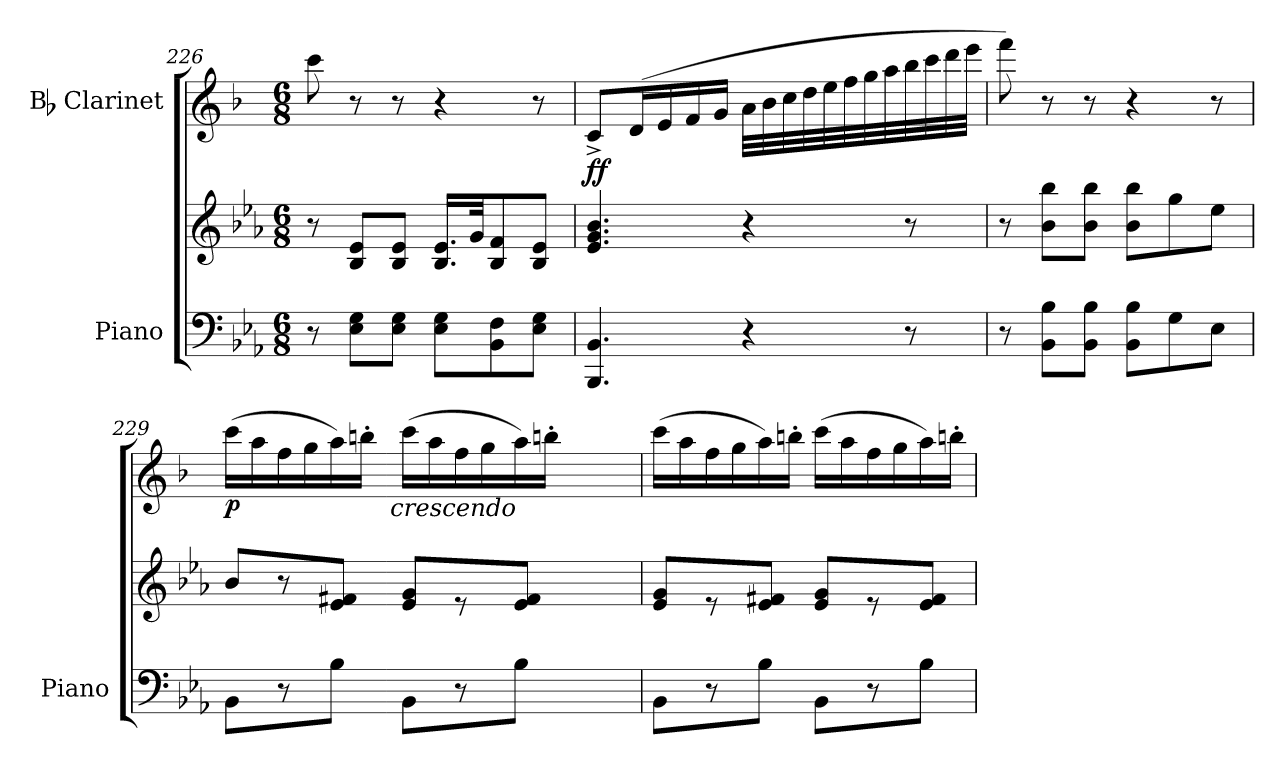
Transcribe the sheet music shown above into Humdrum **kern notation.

**kern	**kern	**kern	**dynam
*part2	*part2	*part1	*part1
*staff3	*staff2	*staff1	*staff1
*I"Piano	*	*I"Bb Clarinet	*
*I'Piano	*	*	*
*clefF4	*clefG2	*clefG2	*
*	*	*ITrd1c2	*
*k[b-e-a-]	*k[b-e-a-]	*k[b-e-a-]	*
*E-:	*E-:	*E-:	*
*M6/8	*M6/8	*M6/8	*
=226	=226	=226	=226
8r	8r	8bb-\	.
8E-\ 8G\L	8B-/ 8e-/L	8r	.
8E-\ 8G\J	8B-/ 8e-/J	8r	.
8E-\ 8G\L	16.B-/ 16.e-/LL	4r	.
.	32g/Jk	.	.
8BB-\ 8F\	8B-/ 8f/	.	.
8E-\ 8G\J	8B-/ 8e-/J	8r	.
=227	=227	=227	=227
!	!	!	!LO:DY:b
4.BBB-/ 4.BB-/	4.e-/ 4.g/ 4.b-/	8B-^</L	ff
.	.	(>16c/L	.
.	.	16d/	.
.	.	16e-/	.
.	.	16f/JJ	.
4r	4r	32g\LLL	.
.	.	32a-\	.
.	.	32b-\	.
.	.	32cc\	.
.	.	32dd\	.
.	.	32ee-\	.
.	.	32ff\	.
.	.	32gg\	.
8r	8r	32aa-\	.
.	.	32bb-\	.
.	.	32ccc\	.
.	.	32ddd\JJJ	.
=228	=228	=228	=228
8r	8r	8eee-\)	.
8BB-\ 8B-\L	8b-\ 8bb-\L	8r	.
8BB-\ 8B-\J	8b-\ 8bb-\J	8r	.
8BB-\ 8B-\L	8b-\ 8bb-\L	4r	.
8G\	8gg\	.	.
8E-\J	8ee-\J	8r	.
=229	=229	=229	=229
!	!	!	!LO:DY:b
*	*	*^	*
8BB-\L	8b-/L	(>16bb-\LL	4ryy	p
.	.	16gg\	.	.
8r	8r	16ee-\	.	.
.	.	16ff\	.	.
8B-\J	8e-/ 8f#X/J	16gg\)	16ryy	.
.	.	16aan'>\JJ	32ryy	.
.	.	.	128ryy	.
.	.	.	256ryy	.
.	.	.	2048.ryy	.
!	!	!	!LO:TX:b:i:t=crescendo	!
.	.	.	4ryy	.
8BB-\L	8e-/ 8g/L	(>16bb-\LL	.	.
.	.	16gg\	.	.
8r	8r	16ee-\	.	.
.	.	16ff\	.	.
.	.	.	8ryy	.
8B-\J	8e-/ 8f#/J	16gg\)	.	.
.	.	16aan'>\JJ	.	.
.	.	.	64ryy	.
.	.	.	512ryy	.
.	.	.	1024ryy	.
.	.	.	4096ryy	.
*	*	*v	*v	*
!!LO:LB:g=z
=230	=230	=230	=230
8BB-\L	8e-/ 8g/L	(>16bb-\LL	.
.	.	16gg\	.
8r	8r	16ee-\	.
.	.	16ff\	.
8B-\J	8e-/ 8f#X/J	16gg\)	.
.	.	16aan'>\JJ	.
8BB-\L	8e-/ 8g/L	(>16bb-\LL	.
.	.	16gg\	.
8r	8r	16ee-\	.
.	.	16ff\	.
8B-\J	8e-/ 8f#/J	16gg\)	.
.	.	16aan'>\JJ	.
=	=	=	=
*-	*-	*-	*-
